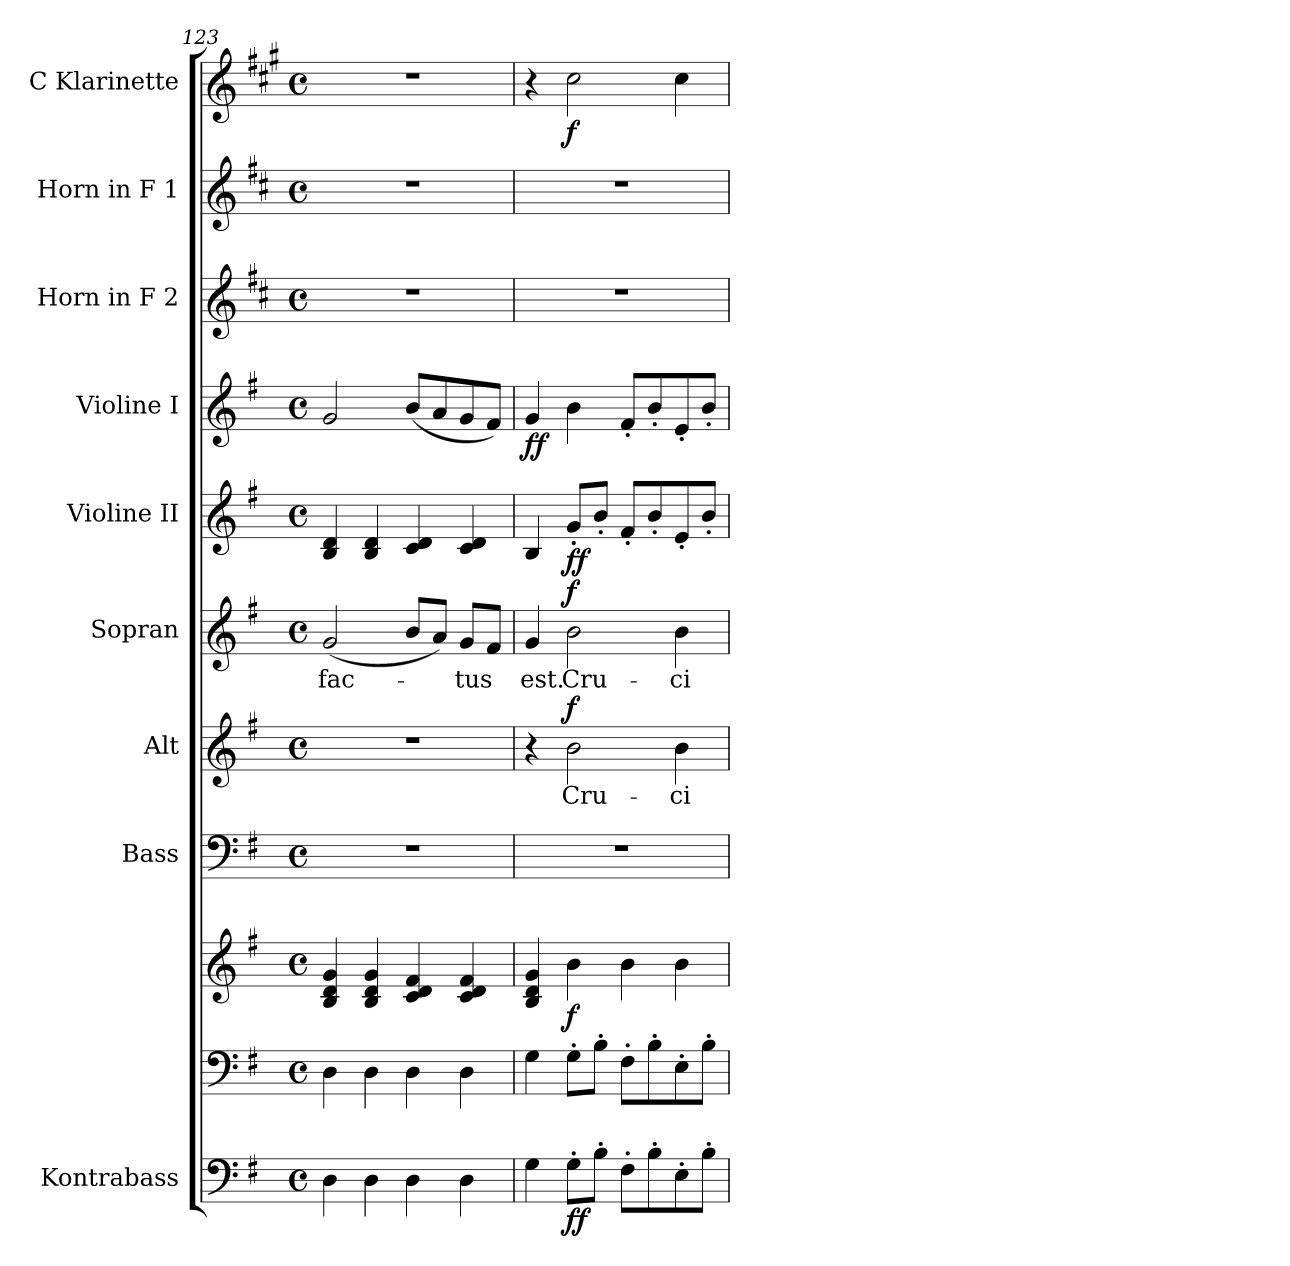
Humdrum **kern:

**kern	**dynam	**kern	**kern	**dynam	**kern	**kern	**text	**dynam	**kern	**text	**dynam	**kern	**dynam	**kern	**dynam	**kern	**kern	**kern	**dynam
*part10	*part10	*part9	*part9	*part9	*part8	*part7	*part7	*part7	*part6	*part6	*part6	*part5	*part5	*part4	*part4	*part3	*part2	*part1	*part1
*staff11	*staff11	*staff10	*staff9	*staff9/10	*staff8	*staff7	*staff7	*staff7	*staff6	*staff6	*staff6	*staff5	*staff5	*staff4	*staff4	*staff3	*staff2	*staff1	*staff1
*I"Kontrabass	*	*	*	*	*I"Bass	*I"Alt	*	*	*I"Sopran	*	*	*I"Violine II	*	*I"Violine I	*	*I"Horn in F 2	*I"Horn in F 1	*I"C Klarinette	*
*I'Kb.	*	*	*	*	*I'B.	*I'A.	*	*	*I'S.	*	*	*I'Vl. II	*	*I'Vl. I	*	*	*	*I'Kl.	*
!!LO:PB:g=z
*clefF4	*	*clefF4	*clefG2	*	*clefF4	*clefG2	*	*	*clefG2	*	*	*clefG2	*	*clefG2	*	*clefG2	*clefG2	*clefG2	*
*ITrd7c12	*	*	*	*	*	*	*	*	*	*	*	*	*	*	*	*ITrd4c7	*ITrd4c7	*ITrd1c2	*
*k[f#]	*	*k[f#]	*k[f#]	*	*k[f#]	*k[f#]	*	*	*k[f#]	*	*	*k[f#]	*	*k[f#]	*	*k[f#]	*k[f#]	*k[f#]	*
*G:	*	*G:	*G:	*	*G:	*G:	*	*	*G:	*	*	*G:	*	*G:	*	*G:	*G:	*G:	*
*M4/4	*	*M4/4	*M4/4	*	*M4/4	*M4/4	*	*	*M4/4	*	*	*M4/4	*	*M4/4	*	*M4/4	*M4/4	*M4/4	*
*met(c)	*	*met(c)	*met(c)	*	*met(c)	*met(c)	*	*	*met(c)	*	*	*met(c)	*	*met(c)	*	*met(c)	*met(c)	*met(c)	*
=123	=123	=123	=123	=123	=123	=123	=123	=123	=123	=123	=123	=123	=123	=123	=123	=123	=123	=123	=123
!	!	!	!	!	!	!	!	!	!	!LO:LY:b	!	!	!	!	!	!	!	!	!
4DD\	.	4D\	4B/ 4d/ 4g/	.	1r	1r	.	.	(<2g/	fac-	.	4B/ 4d/	.	2g/	.	1r	1r	1r	.
4DD\	.	4D\	4B/ 4d/ 4g/	.	.	.	.	.	.	.	.	4B/ 4d/	.	.	.	.	.	.	.
4DD\	.	4D\	4c/ 4d/ 4f#/	.	.	.	.	.	8b/L	.	.	4c/ 4d/	.	(<8b/L	.	.	.	.	.
.	.	.	.	.	.	.	.	.	8a/J)	.	.	.	.	8a/	.	.	.	.	.
!	!	!	!	!	!	!	!	!	!	!LO:LY:b	!	!	!	!	!	!	!	!	!
4DD\	.	4D\	4c/ 4d/ 4f#/	.	.	.	.	.	8g/L	-tus	.	4c/ 4d/	.	8g/	.	.	.	.	.
.	.	.	.	.	.	.	.	.	8f#/J	.	.	.	.	8f#/J)	.	.	.	.	.
=124	=124	=124	=124	=124	=124	=124	=124	=124	=124	=124	=124	=124	=124	=124	=124	=124	=124	=124	=124
!	!	!	!	!	!	!	!	!	!	!LO:LY:b	!	!	!	!	!LO:DY:b	!	!	!	!
4GG\	.	4G\	4B/ 4d/ 4g/	.	1r	4r	.	.	4g/	est.	.	4B/	.	4g/	ff	1r	1r	4r	.
!	!LO:DY:b	!	!	!LO:DY:b	!	!	!LO:LY:b	!LO:DY:a	!	!LO:LY:b	!LO:DY:a	!	!LO:DY:b	!	!	!	!	!	!LO:DY:b
8GG'>\L	ff	8G'>\L	4b\	f	.	2b\	Cru-	f	2b\	Cru-	f	8g'</L	ff	4b\	.	.	.	2b\	f
8BB'>\J	.	8B'>\J	.	.	.	.	.	.	.	.	.	8b'</J	.	.	.	.	.	.	.
8FF#'>\L	.	8F#'>\L	4b\	.	.	.	.	.	.	.	.	8f#'</L	.	8f#'</L	.	.	.	.	.
8BB'>\	.	8B'>\	.	.	.	.	.	.	.	.	.	8b'</	.	8b'</	.	.	.	.	.
!	!	!	!	!	!	!	!LO:LY:b	!	!	!LO:LY:b	!	!	!	!	!	!	!	!	!
8EE'>\	.	8E'>\	4b\	.	.	4b\	-ci-	.	4b\	-ci-	.	8e'</	.	8e'</	.	.	.	4b\	.
8BB'>\J	.	8B'>\J	.	.	.	.	.	.	.	.	.	8b'</J	.	8b'</J	.	.	.	.	.
=	=	=	=	=	=	=	=	=	=	=	=	=	=	=	=	=	=	=	=
*-	*-	*-	*-	*-	*-	*-	*-	*-	*-	*-	*-	*-	*-	*-	*-	*-	*-	*-	*-
